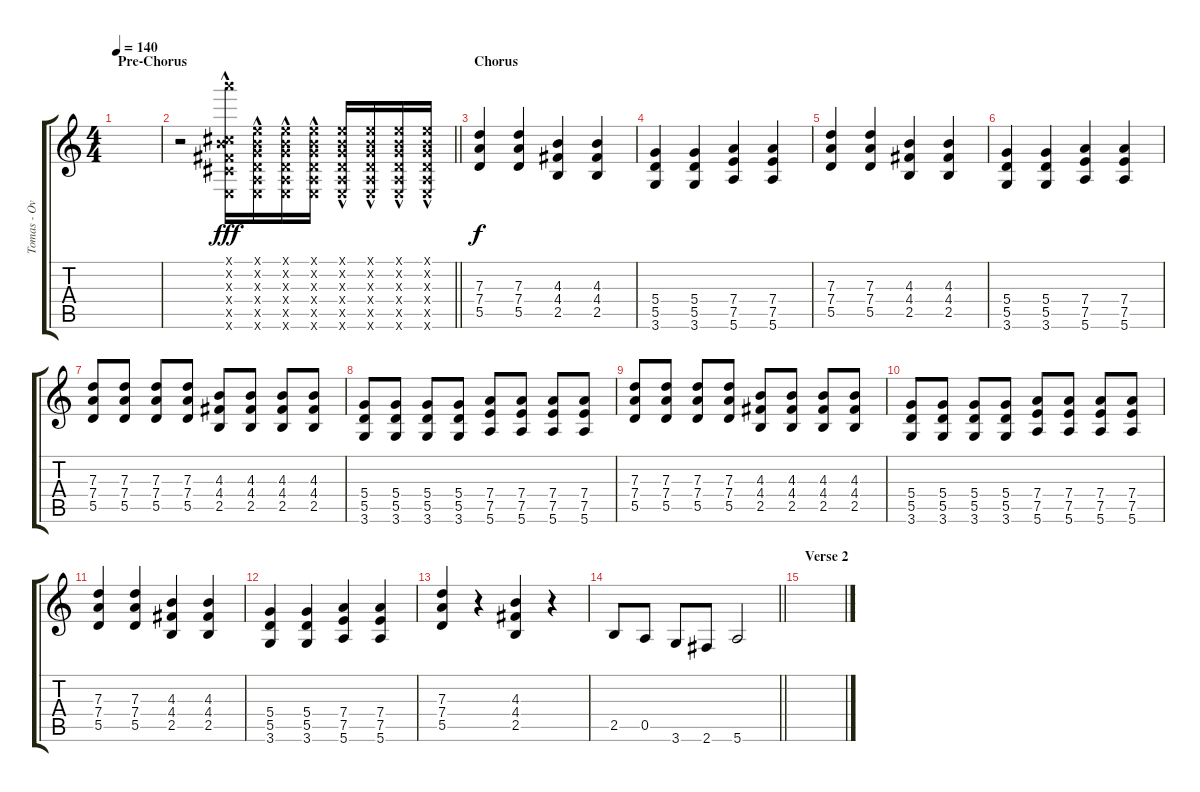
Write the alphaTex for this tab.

\track ("Tomas - Overdub Guitar" "Tomas - Ov") {instrument overdrivenguitar}
\staff {score tabs}
\tuning (E4 B3 G3 D3 A2 E2) {hide}
\ts (4 4)
\section ("" "Pre-Chorus")
\tempo 140
\clef g2
\ks c
|
\barLineRight lightlight
r.2 (17.1{hac x} 0.2{hac x} 6.3{hac x} 4.4{hac x} 4.5{hac x} 0.6{hac x}).16{dy fff volume 16} (0.1{hac x} 0.2{hac x} 0.3{hac x} 0.4{hac x} 0.5{hac x} 0.6{hac x}).16 (0.1{hac x} 0.2{hac x} 0.3{hac x} 0.4{hac x} 0.5{hac x} 0.6{hac x}).16 (0.1{hac x} 0.2{hac x} 0.3{hac x} 0.4{hac x} 0.5{hac x} 0.6{hac x}).16 (0.1{hac x} 0.2{hac x} 0.3{hac x} 0.4{hac x} 0.5{hac x} 0.6{hac x}).16 (0.1{hac x} 0.2{hac x} 0.3{hac x} 0.4{hac x} 0.5{hac x} 0.6{hac x}).16 (0.1{hac x} 0.2{hac x} 0.3{hac x} 0.4{hac x} 0.5{hac x} 0.6{hac x}).16 (0.1{hac x} 0.2{hac x} 0.3{hac x} 0.4{hac x} 0.5{hac x} 0.6{hac x}).16 |
\section ("" "Chorus")
(7.3 7.4 5.5).4{dy f volume 12} (7.3 7.4 5.5).4 (4.3 4.4 2.5).4 (4.3 4.4 2.5).4 |
(5.4 5.5 3.6).4 (5.4 5.5 3.6).4 (7.4 7.5 5.6).4 (7.4 7.5 5.6).4 |
(7.3 7.4 5.5).4{volume 12} (7.3 7.4 5.5).4 (4.3 4.4 2.5).4 (4.3 4.4 2.5).4 |
(5.4 5.5 3.6).4 (5.4 5.5 3.6).4 (7.4 7.5 5.6).4 (7.4 7.5 5.6).4 |
(7.3 7.4 5.5).8{volume 12} (7.3 7.4 5.5).8 (7.3 7.4 5.5).8 (7.3 7.4 5.5).8 (4.3 4.4 2.5).8 (4.3 4.4 2.5).8 (4.3 4.4 2.5).8 (4.3 4.4 2.5).8 |
(5.4 5.5 3.6).8{volume 12} (5.4 5.5 3.6).8 (5.4 5.5 3.6).8 (5.4 5.5 3.6).8 (7.4 7.5 5.6).8 (7.4 7.5 5.6).8 (7.4 7.5 5.6).8 (7.4 7.5 5.6).8 |
(7.3 7.4 5.5).8{volume 12} (7.3 7.4 5.5).8 (7.3 7.4 5.5).8 (7.3 7.4 5.5).8 (4.3 4.4 2.5).8 (4.3 4.4 2.5).8 (4.3 4.4 2.5).8 (4.3 4.4 2.5).8 |
(5.4 5.5 3.6).8{volume 12} (5.4 5.5 3.6).8 (5.4 5.5 3.6).8 (5.4 5.5 3.6).8 (7.4 7.5 5.6).8 (7.4 7.5 5.6).8 (7.4 7.5 5.6).8 (7.4 7.5 5.6).8 |
(7.3 7.4 5.5).4{volume 12} (7.3 7.4 5.5).4 (4.3 4.4 2.5).4 (4.3 4.4 2.5).4 |
(5.4 5.5 3.6).4 (5.4 5.5 3.6).4 (7.4 7.5 5.6).4 (7.4 7.5 5.6).4 |
(7.3 7.4 5.5).4{volume 12} r.4 (4.3 4.4 2.5).4 r.4 |
\barLineRight lightlight
2.5.8 0.5.8 3.6.8 2.6.8 5.6.2 |
\section ("" "Verse 2")
